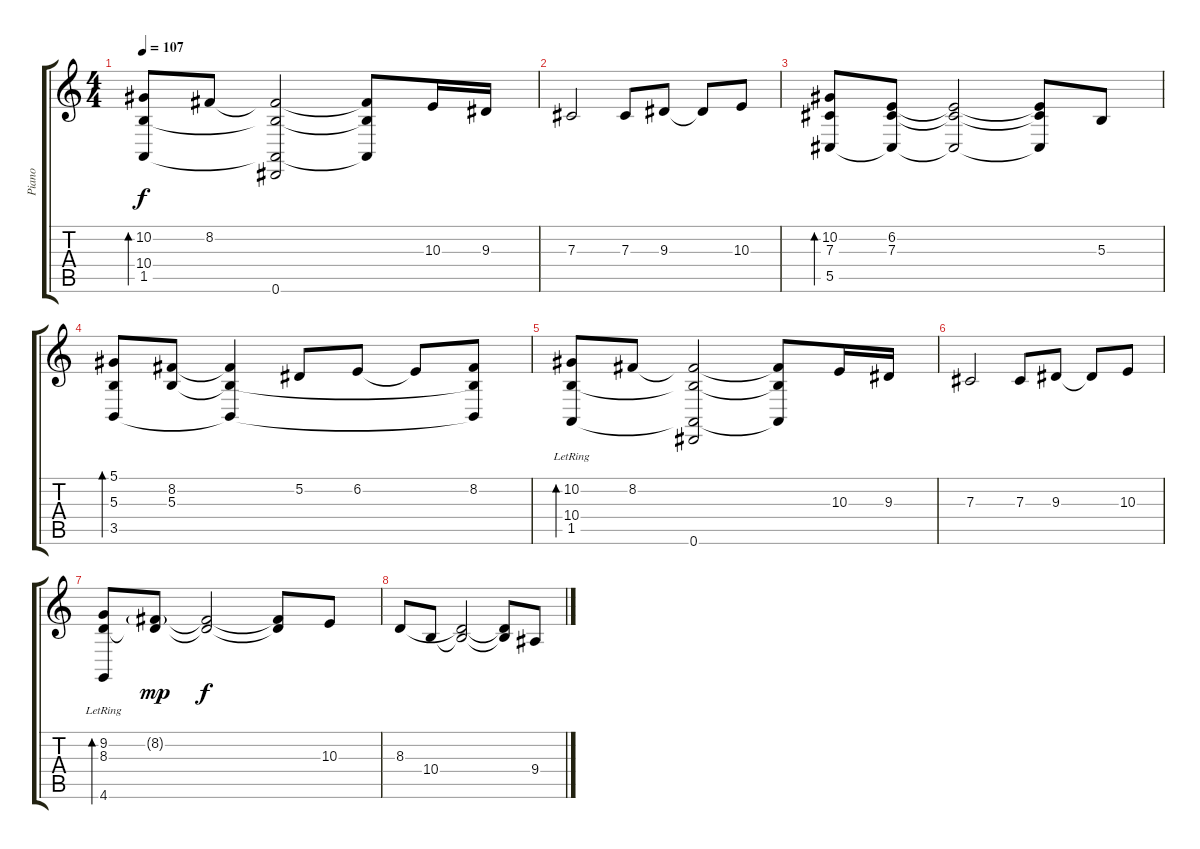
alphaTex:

\track ("Piano" "Piano") {instrument acousticgrandpiano}
\staff {score tabs}
\tuning (Eb4 Bb3 Gb3 Db3 Ab2 Eb2) {hide}
\ts (4 4)
\tempo 107
\clef g2
\ks c
(10.2 10.4 1.5).8{bd 60 dy f} 8.2.8 (8.2{t} 10.4{t} 1.5{t} 0.6).2 (8.2{t} 10.4{t} 1.5{t}).8 10.3.16 9.3.16 |
7.3.2 7.3.8 9.3.8 9.3{t}.8 10.3.8 |
(10.2 7.3 5.5).8{bd 60} (6.2 7.3 5.5{t}).8 (6.2{t} 7.3{t} 5.5{t}).2 (6.2{t} 7.3{t} 5.5{t}).8 5.3.8 |
(5.1 5.3 3.5).8{bd 60} (8.2 5.3).8 (8.2{t} 5.3{t} 3.5{t}).4 5.2.8 6.2.8 6.2{t}.8 (8.2 5.3{t} 3.5{t}).8 |
(10.2 10.4 1.5{lr}).8{bd 60} 8.2.8 (8.2{t} 10.4{t} 1.5{t} 0.6).2 (8.2{t} 10.4{t} 1.5{t}).8 10.3.16 9.3.16 |
7.3.2 7.3.8 9.3.8 9.3{t}.8 10.3.8 |
(9.2 8.3 4.6{lr}).8{bd 60} (8.2{g} 8.3{t}).8{dy mp} (8.2{t} 8.3{t}).2{dy f} (8.2{t} 8.3{t}).8 10.3.8 |
8.3.8 10.4.8 (8.3{t} 10.4{t}).2 (8.3{t} 10.4{t}).8 9.4.8
